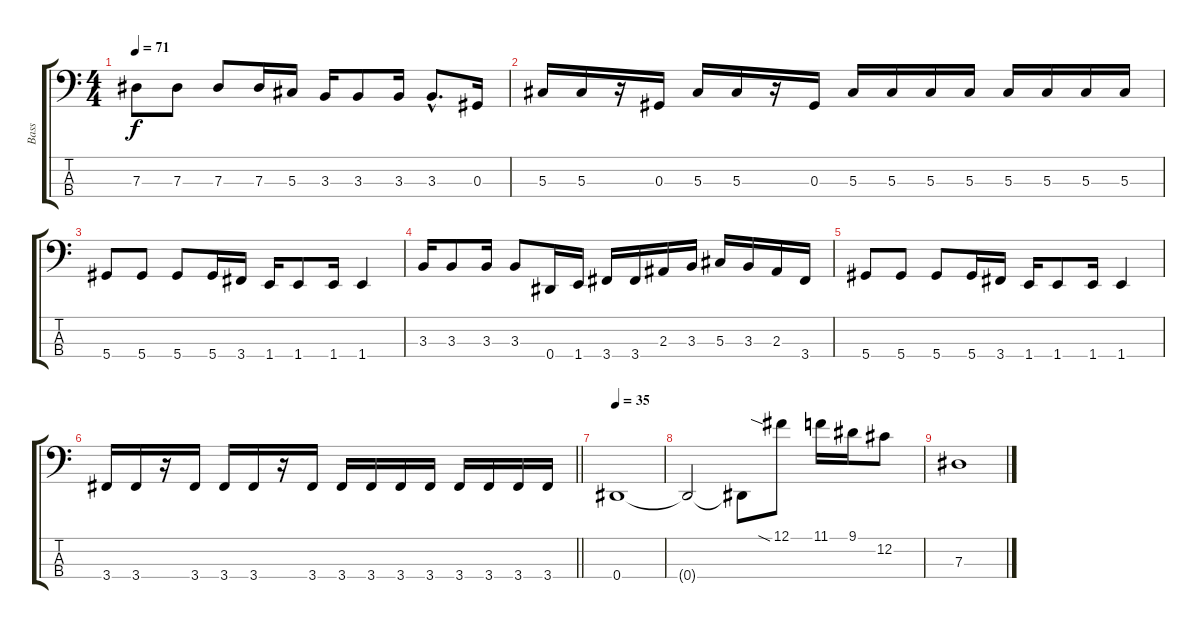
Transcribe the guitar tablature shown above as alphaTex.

\track ("Bass" "Bass") {instrument electricbasspick}
\staff {score tabs}
\tuning (Gb2 Db2 Ab1 Eb1) {hide}
\ts (4 4)
\tempo 71
\clef f4
\ks c
7.3.8{dy f} 7.3.8 7.3.8 7.3.16 5.3.16 3.3.16 3.3.8 3.3.16 3.3{hac}.8{d} 0.3.16 |
5.3.16 5.3.16 r.16 0.3.16 5.3.16 5.3.16 r.16 0.3.16 5.3.16 5.3.16 5.3.16 5.3.16 5.3.16 5.3.16 5.3.16 5.3.16 |
5.4.8 5.4.8 5.4.8 5.4.16 3.4.16 1.4.16 1.4.8 1.4.16 1.4.4 |
3.3.16 3.3.8 3.3.16 3.3.8 0.4.16 1.4.16 3.4.16 3.4.16 2.3.16 3.3.16 5.3.16 3.3.16 2.3.16 3.4.16 |
5.4.8 5.4.8 5.4.8 5.4.16 3.4.16 1.4.16 1.4.8 1.4.16 1.4.4 |
\barLineRight lightlight
3.4.16 3.4.16 r.16 3.4.16 3.4.16 3.4.16 r.16 3.4.16 3.4.16 3.4.16 3.4.16 3.4.16 3.4.16 3.4.16 3.4.16 3.4.16 |
\tempo 35
0.4.1 |
0.4{t}.2 0.4{t}.8 12.1{sia}.8 11.1.16 9.1.16 12.2.8 |
7.3.1
